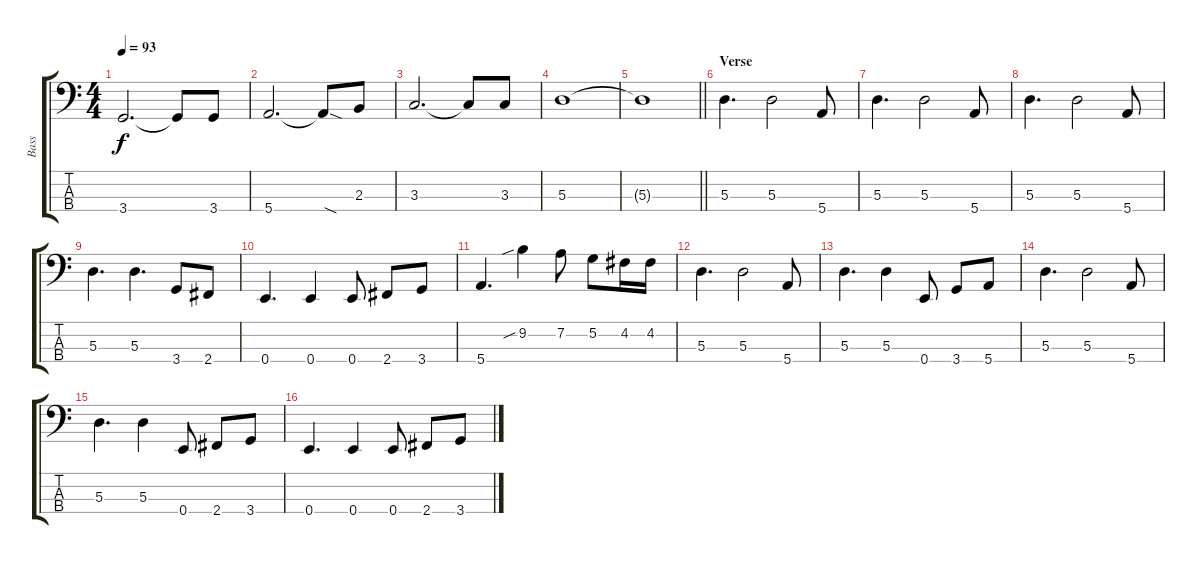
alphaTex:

\track ("Bass" "Bass") {instrument electricbassfinger}
\staff {score tabs}
\tuning (G2 D2 A1 E1) {hide}
\ts (4 4)
\tempo 93
\clef f4
\ks c
3.4.2{d dy f} 3.4{t}.8 3.4.8 |
5.4.2{d} 5.4{sod t}.8 2.3.8 |
3.3.2{d} 3.3{t}.8 3.3.8 |
5.3.1 |
\barLineRight lightlight
5.3{t}.1 |
\section ("" "Verse")
5.3.4{d} 5.3.2 5.4.8 |
5.3.4{d} 5.3.2 5.4.8 |
5.3.4{d} 5.3.2 5.4.8 |
5.3.4{d} 5.3.4{d} 3.4.8 2.4.8 |
0.4.4{d} 0.4.4 0.4.8 2.4.8 3.4.8 |
5.4.4{d} 9.2{sib}.4 7.2.8 5.2.8 4.2.16 4.2.16 |
5.3.4{d} 5.3.2 5.4.8 |
5.3.4{d} 5.3.4 0.4.8 3.4.8 5.4.8 |
5.3.4{d} 5.3.2 5.4.8 |
5.3.4{d} 5.3.4 0.4.8 2.4.8 3.4.8 |
0.4.4{d} 0.4.4 0.4.8 2.4.8 3.4.8
